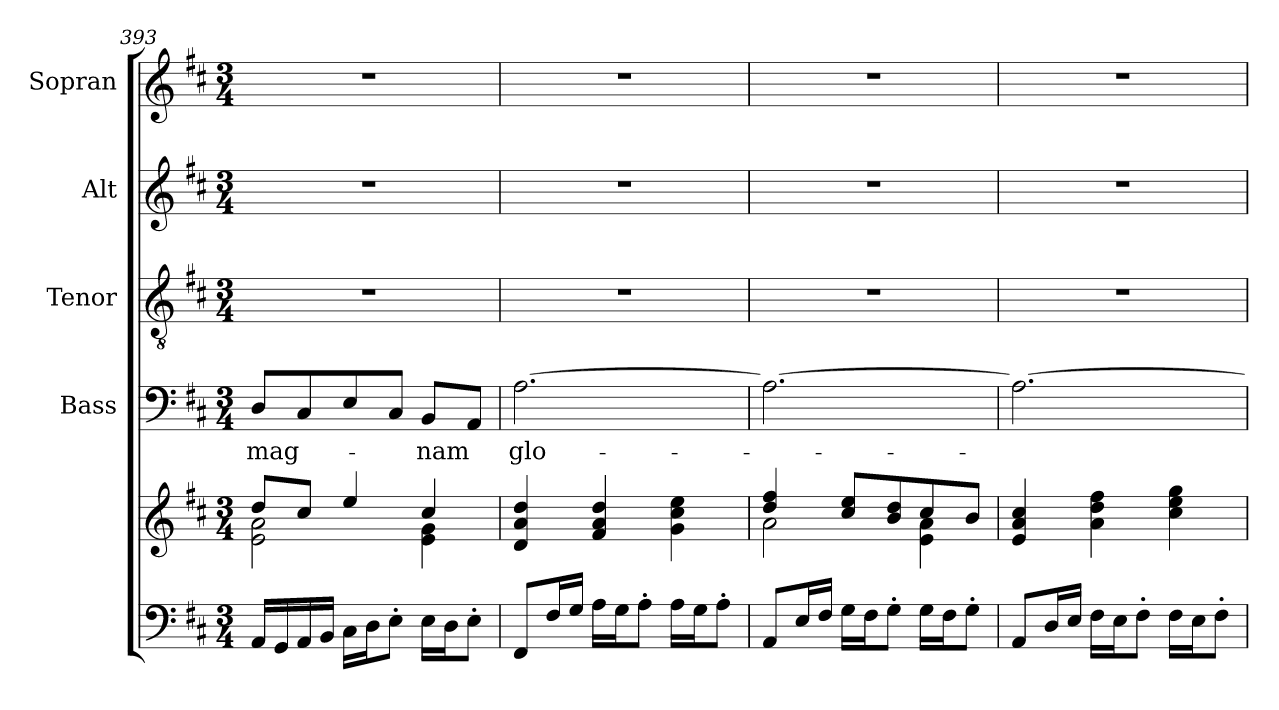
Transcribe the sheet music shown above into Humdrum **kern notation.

**kern	**kern	**kern	**text	**kern	**kern	**kern
*part5	*part5	*part4	*part4	*part3	*part2	*part1
*staff6	*staff5	*staff4	*staff4	*staff3	*staff2	*staff1
*	*	*I"Bass	*	*I"Tenor	*I"Alt	*I"Sopran
*	*	*I'B.	*	*I'T.	*I'A.	*I'S.
*clefF4	*clefG2	*clefF4	*	*clefGv2	*clefG2	*clefG2
*k[f#c#]	*k[f#c#]	*k[f#c#]	*	*k[f#c#]	*k[f#c#]	*k[f#c#]
*D:	*D:	*D:	*	*D:	*D:	*D:
*M3/4	*M3/4	*M3/4	*	*M3/4	*M3/4	*M3/4
=393	=393	=393	=393	=393	=393	=393
*	*^	*	*	*	*	*
!	!	!	!	!LO:LY:b	!	!	!
16AA/LL	8dd/L	2e\ 2a\	8D/L	mag-	2.r	2.r	2.r
16GG/	.	.	.	.	.	.	.
16AA/	8cc#/J	.	8C#/	.	.	.	.
16BB/JJ	.	.	.	.	.	.	.
16C#\LL	4ee/	.	8E/	.	.	.	.
16D\J	.	.	.	.	.	.	.
8E'>\J	.	.	8C#/J	.	.	.	.
!	!	!	!	!LO:LY:b	!	!	!
16E\LL	4cc#/	4e\ 4g\	8BB/L	-nam	.	.	.
16D\J	.	.	.	.	.	.	.
8E'>\J	.	.	8AA/J	.	.	.	.
*	*v	*v	*	*	*	*	*
=394	=394	=394	=394	=394	=394	=394
!	!	!	!LO:LY:b	!	!	!
8FF#/L	4d/ 4a/ 4dd/	[2.A\	glo-	2.r	2.r	2.r
16F#/L	.	.	.	.	.	.
16G/JJ	.	.	.	.	.	.
16A\LL	4f#/ 4a/ 4dd/	.	.	.	.	.
16G\J	.	.	.	.	.	.
8A'>\J	.	.	.	.	.	.
16A\LL	4g\ 4cc#\ 4ee\	.	.	.	.	.
16G\J	.	.	.	.	.	.
8A'>\J	.	.	.	.	.	.
!!LO:PB:g=z
=395	=395	=395	=395	=395	=395	=395
*	*^	*	*	*	*	*
8AA/L	4dd/ 4ff#/	2a\	2.A\_	.	2.r	2.r	2.r
16E/L	.	.	.	.	.	.	.
16F#/JJ	.	.	.	.	.	.	.
16G\LL	8cc#/ 8ee/L	.	.	.	.	.	.
16F#\J	.	.	.	.	.	.	.
8G'>\J	8b/ 8dd/	.	.	.	.	.	.
16G\LL	8cc#/	4e\ 4a\	.	.	.	.	.
16F#\J	.	.	.	.	.	.	.
8G'>\J	8b/J	.	.	.	.	.	.
*	*v	*v	*	*	*	*	*
=396	=396	=396	=396	=396	=396	=396
8AA/L	4e/ 4a/ 4cc#/	2.A\_	.	2.r	2.r	2.r
16D/L	.	.	.	.	.	.
16E/JJ	.	.	.	.	.	.
16F#\LL	4a\ 4dd\ 4ff#\	.	.	.	.	.
16E\J	.	.	.	.	.	.
8F#'>\J	.	.	.	.	.	.
16F#\LL	4cc#\ 4ee\ 4gg\	.	.	.	.	.
16E\J	.	.	.	.	.	.
8F#'>\J	.	.	.	.	.	.
=	=	=	=	=	=	=
*-	*-	*-	*-	*-	*-	*-
